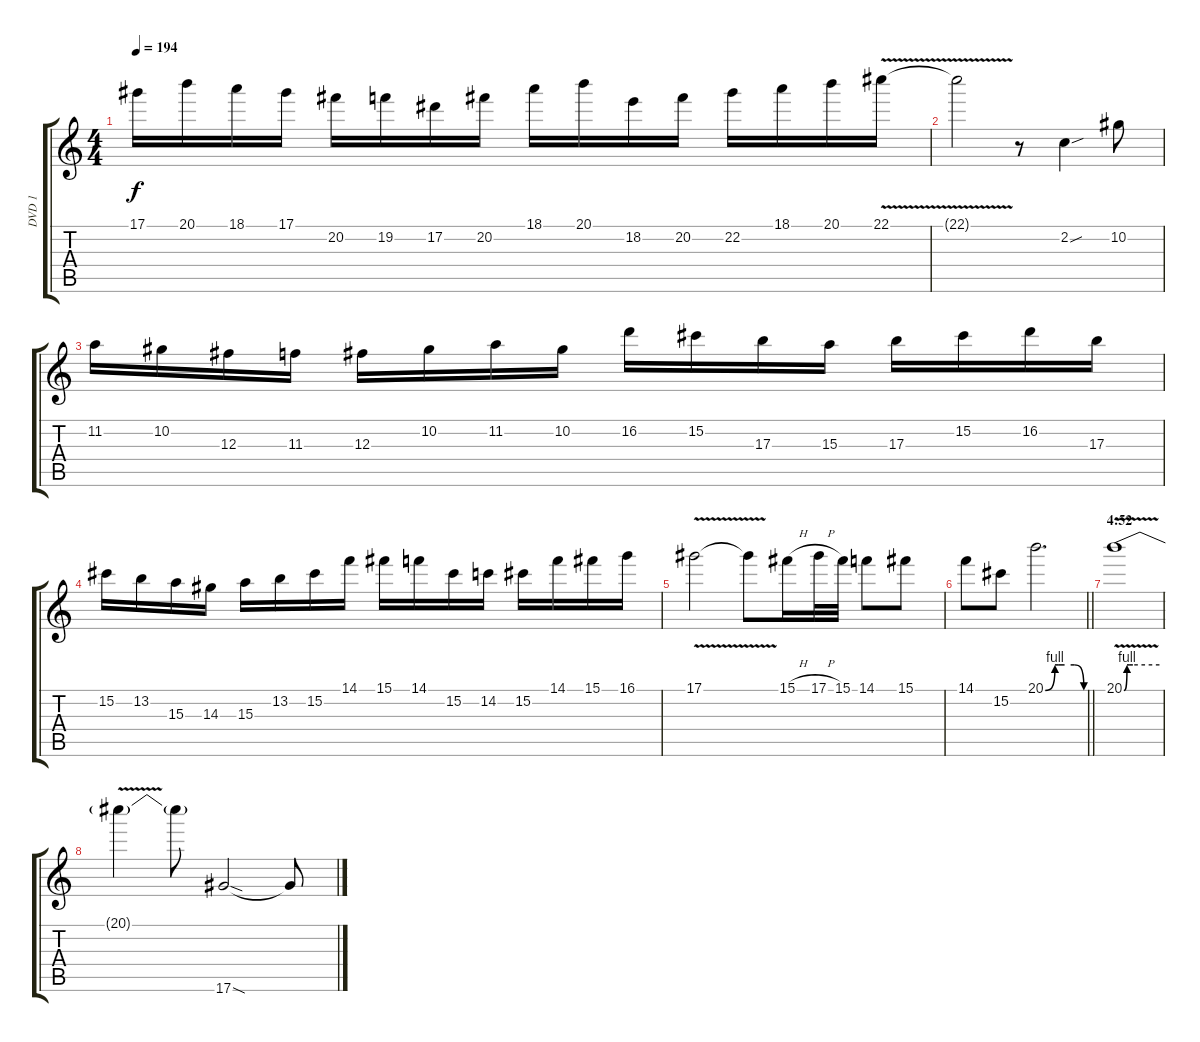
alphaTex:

\track ("DVD 1" "DVD 1") {mute instrument overdrivenguitar}
\staff {score tabs}
\tuning (Eb4 Bb3 Gb3 Db3 Ab2 Eb2) {hide}
\ts (4 4)
\tempo 194
\clef g2
\ks c
17.1.16{dy f} 20.1.16 18.1.16 17.1.16 20.2.16 19.2.16 17.2.16 20.2.16 18.1.16 20.1.16 18.2.16 20.2.16 22.2.16 18.1.16 20.1.16 22.1{v}.16 |
22.1{t}.2 r.8 2.2{sou}.4 10.2.8 |
11.2.16 10.2.16 12.3.16 11.3.16 12.3.16 10.2.16 11.2.16 10.2.16 16.2.16 15.2.16 17.3.16 15.3.16 17.3.16 15.2.16 16.2.16 17.3.16 |
15.2.16 13.2.16 15.3.16 14.3.16 15.3.16 13.2.16 15.2.16 14.1.16 15.1.16 14.1.16 15.2.16 14.2.16 15.2.16 14.1.16 15.1.16 16.1.16 |
17.1{v}.2 17.1{t}.8 15.1{h}.16 17.1{h}.32 15.1.32 14.1.8 15.1.8 |
\barLineRight lightlight
14.1.8 15.2.8 20.1{be (custom 0 0 15 4 20 4 30 4 45 4 60 0)}.2{d} |
\section ("" "4:52")
20.1{be (custom 0 0 5 4 10 4 15 4 60 4) v}.1 |
20.1{t}.4 20.1{t}.8 17.6{sod}.2 17.6{t}.8
